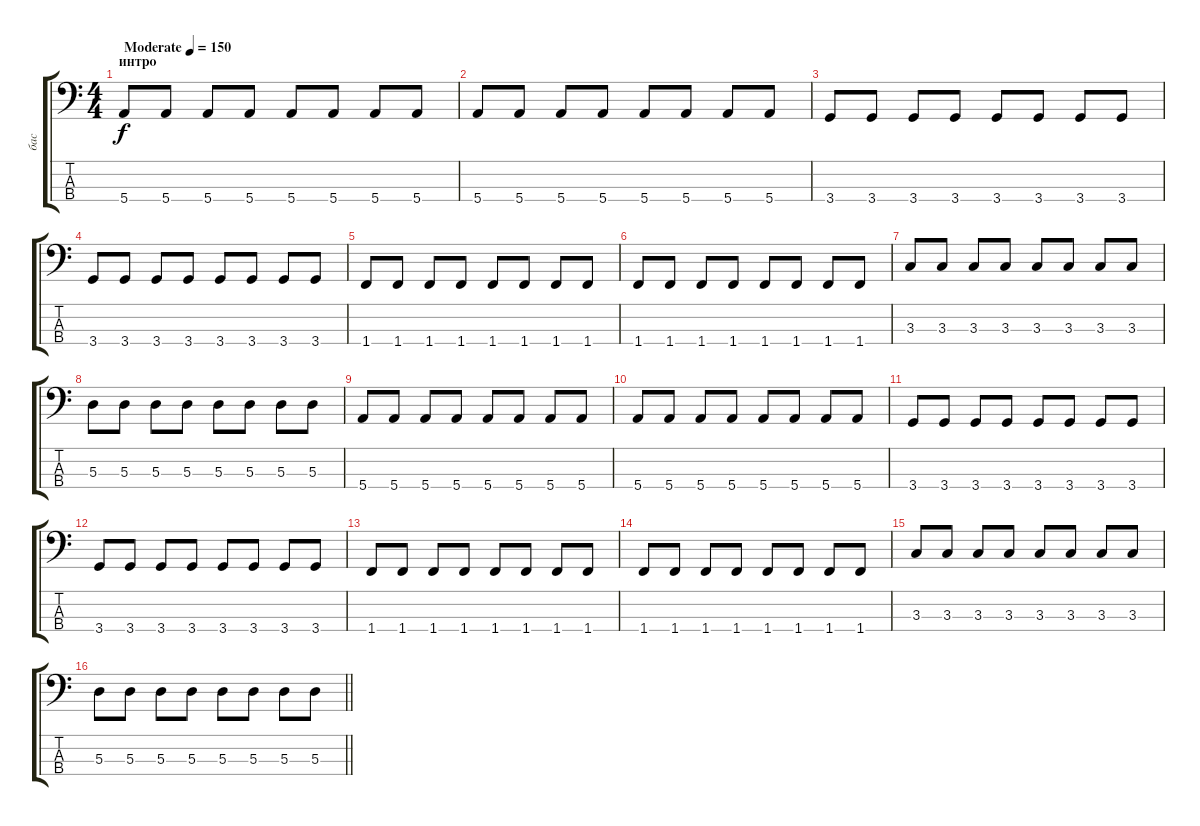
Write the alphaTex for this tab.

\track ("бас" "бас") {instrument slapbass2}
\staff {score tabs}
\tuning (G2 D2 A1 E1) {hide}
\ts (4 4)
\section ("" "интро")
\tempo (150 "Moderate")
\clef f4
\ks c
5.4.8{dy f instrument slapbass2} 5.4.8 5.4.8 5.4.8 5.4.8 5.4.8 5.4.8 5.4.8 |
5.4.8 5.4.8 5.4.8 5.4.8 5.4.8 5.4.8 5.4.8 5.4.8 |
3.4.8 3.4.8 3.4.8 3.4.8 3.4.8 3.4.8 3.4.8 3.4.8 |
3.4.8 3.4.8 3.4.8 3.4.8 3.4.8 3.4.8 3.4.8 3.4.8 |
1.4.8 1.4.8 1.4.8 1.4.8 1.4.8 1.4.8 1.4.8 1.4.8 |
1.4.8 1.4.8 1.4.8 1.4.8 1.4.8 1.4.8 1.4.8 1.4.8 |
3.3.8 3.3.8 3.3.8 3.3.8 3.3.8 3.3.8 3.3.8 3.3.8 |
5.3.8 5.3.8 5.3.8 5.3.8 5.3.8 5.3.8 5.3.8 5.3.8 |
5.4.8 5.4.8 5.4.8 5.4.8 5.4.8 5.4.8 5.4.8 5.4.8 |
5.4.8 5.4.8 5.4.8 5.4.8 5.4.8 5.4.8 5.4.8 5.4.8 |
3.4.8 3.4.8 3.4.8 3.4.8 3.4.8 3.4.8 3.4.8 3.4.8 |
3.4.8 3.4.8 3.4.8 3.4.8 3.4.8 3.4.8 3.4.8 3.4.8 |
1.4.8 1.4.8 1.4.8 1.4.8 1.4.8 1.4.8 1.4.8 1.4.8 |
1.4.8 1.4.8 1.4.8 1.4.8 1.4.8 1.4.8 1.4.8 1.4.8 |
3.3.8 3.3.8 3.3.8 3.3.8 3.3.8 3.3.8 3.3.8 3.3.8 |
\barLineRight lightlight
5.3.8 5.3.8 5.3.8 5.3.8 5.3.8 5.3.8 5.3.8 5.3.8
